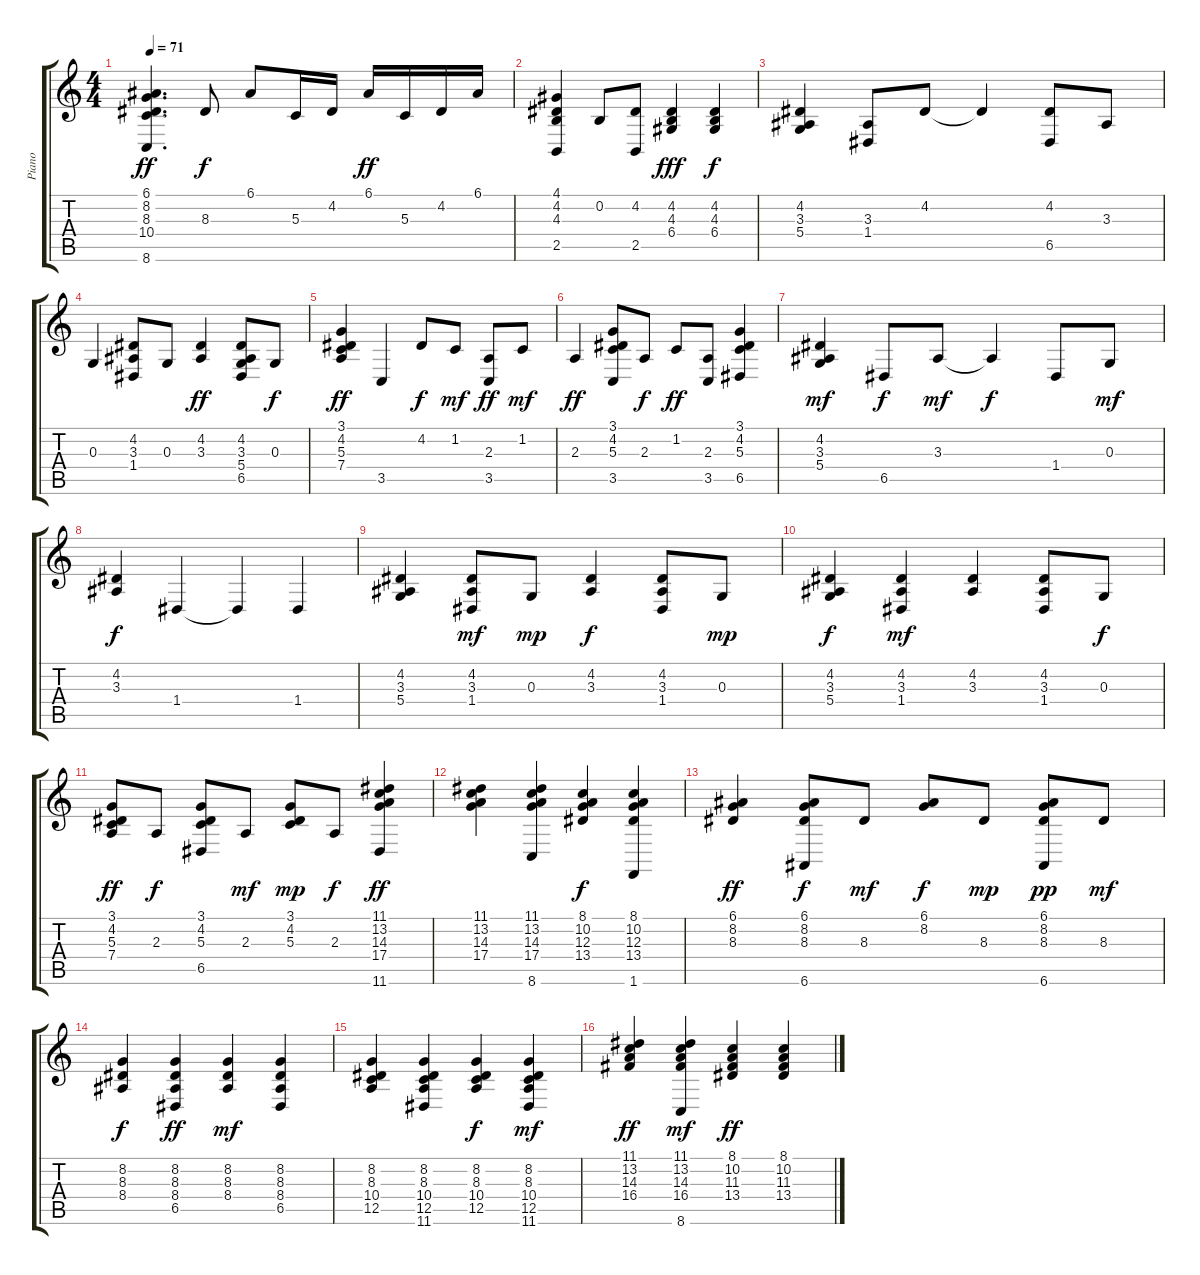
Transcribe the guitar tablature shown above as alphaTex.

\track ("Piano" "Piano") {instrument acousticgrandpiano}
\staff {score tabs}
\tuning (E4 B3 G3 D3 A2 E2) {hide}
\ts (4 4)
\tempo 71
\clef g2
\ks c
(6.1 8.2 8.3 10.4 8.6).4{d dy ff} 8.3.8{dy f} 6.1.8 5.3.16 4.2.16 6.1.16{dy ff} 5.3.16 4.2.16 6.1.16 |
(4.1 4.2 4.3 2.5).4 0.2.8 (4.2 2.5).8 (4.2 4.3 6.4).4{dy fff} (4.2 4.3 6.4).4{dy f} |
(4.2 3.3 5.4).4 (3.3 1.4).8 4.2.8 4.2{t}.4 (4.2 6.5).8 3.3.8 |
0.3.4 (4.2 3.3 1.4).8 0.3.8 (4.2 3.3).4{dy ff} (4.2 3.3 5.4 6.5).8 0.3.8{dy f} |
(3.1 4.2 5.3 7.4).4{dy ff} 3.5.4 4.2.8{dy f} 1.2.8{dy mf} (2.3 3.5).8{dy ff} 1.2.8{dy mf} |
2.3.4{dy ff} (3.1 4.2 5.3 3.5).8 2.3.8{dy f} 1.2.8{dy ff} (2.3 3.5).8 (3.1 4.2 5.3 6.5).4 |
(4.2 3.3 5.4).4{dy mf} 6.5.8{dy f} 3.3.8{dy mf} 3.3{t}.4{dy f} 1.4.8 0.3.8{dy mf} |
(4.2 3.3).4{dy f} 1.4.4 1.4{t}.4 1.4.4 |
(4.2 3.3 5.4).4 (4.2 3.3 1.4).8{dy mf} 0.3.8{dy mp} (4.2 3.3).4{dy f} (4.2 3.3 1.4).8 0.3.8{dy mp} |
(4.2 3.3 5.4).4{dy f} (4.2 3.3 1.4).4{dy mf} (4.2 3.3).4 (4.2 3.3 1.4).8 0.3.8{dy f} |
(3.1 4.2 5.3 7.4).8{dy ff} 2.3.8{dy f} (3.1 4.2 5.3 6.5).8 2.3.8{dy mf} (3.1 4.2 5.3).8{dy mp} 2.3.8{dy f} (11.1 13.2 14.3 17.4 11.6).4{dy ff} |
(11.1 13.2 14.3 17.4).4 (11.1 13.2 14.3 17.4 8.6).4 (8.1 10.2 12.3 13.4).4{dy f} (8.1 10.2 12.3 13.4 1.6).4 |
(6.1 8.2 8.3).4{dy ff} (6.1 8.2 8.3 6.6).8{dy f} 8.3.8{dy mf} (6.1 8.2).8{dy f} 8.3.8{dy mp} (6.1 8.2 8.3 6.6).8{dy pp} 8.3.8{dy mf} |
(8.2 8.3 8.4).4{dy f} (8.2 8.3 8.4 6.5).4{dy ff} (8.2 8.3 8.4).4{dy mf} (8.2 8.3 8.4 6.5).4 |
(8.2 8.3 10.4 12.5).4 (8.2 8.3 10.4 12.5 11.6).4 (8.2 8.3 10.4 12.5).4{dy f} (8.2 8.3 10.4 12.5 11.6).4{dy mf} |
(11.1 13.2 14.3 16.4).4{dy ff} (11.1 13.2 14.3 16.4 8.6).4{dy mf} (8.1 10.2 11.3 13.4).4{dy ff} (8.1 10.2 11.3 13.4).4
